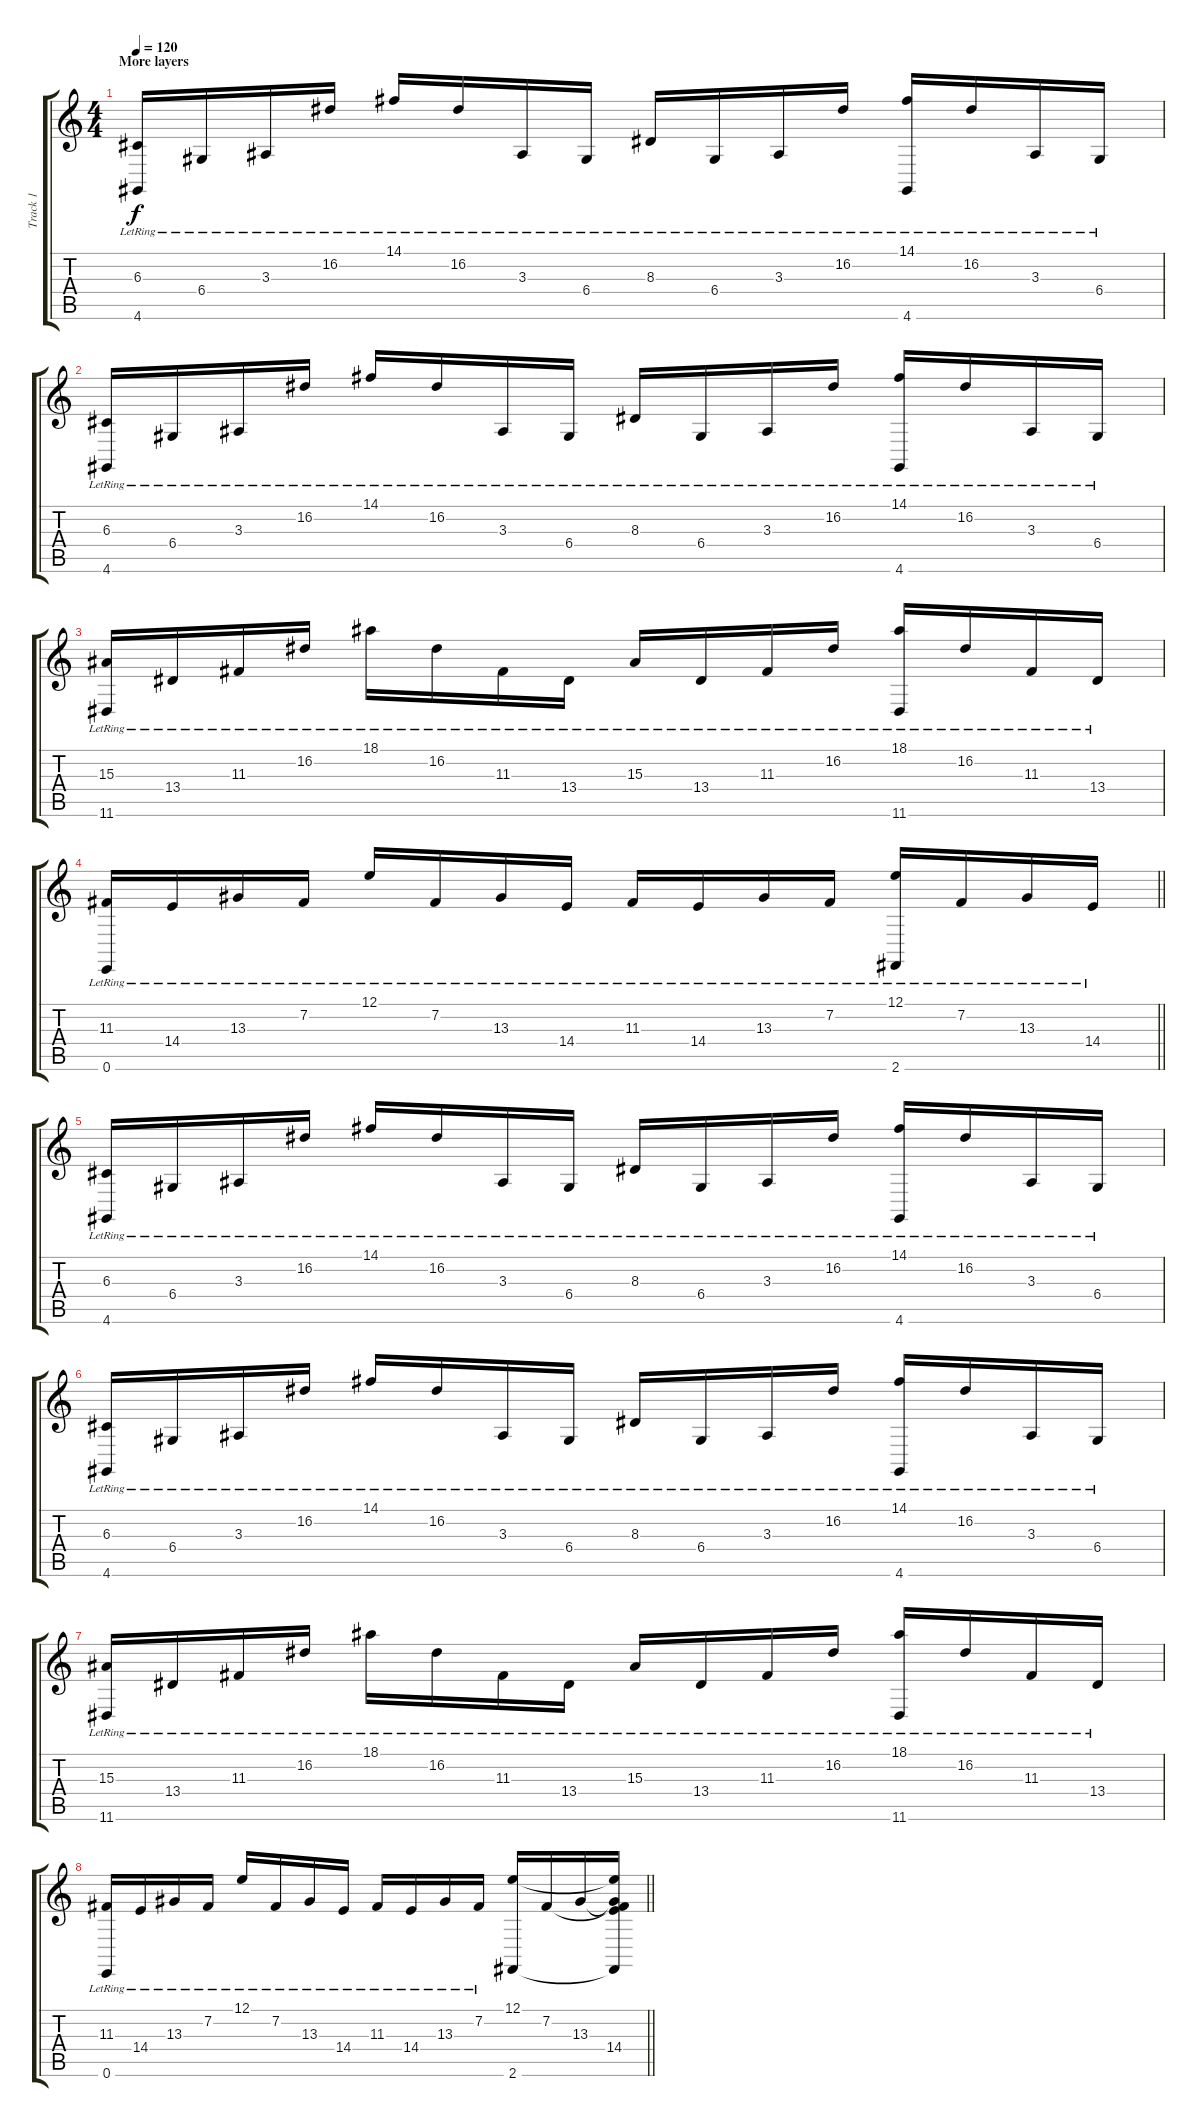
\track ("Track 1" "Track 1") {instrument electricpiano1}
\staff {score tabs}
\tuning (E4 B3 G3 D3 A2 E2) {hide}
\ts (4 4)
\section ("" "More layers")
\tempo 120
\clef g2
\ks c
(6.3{lr} 4.6{lr}).16{dy f volume 10} 6.4{lr}.16 3.3{lr}.16 16.2{lr}.16 14.1{lr}.16 16.2{lr}.16 3.3{lr}.16 6.4{lr}.16 8.3{lr}.16 6.4{lr}.16 3.3{lr}.16 16.2{lr}.16 (14.1{lr} 4.6{lr}).16 16.2{lr}.16 3.3{lr}.16 6.4{lr}.16 |
(6.3{lr} 4.6{lr}).16 6.4{lr}.16 3.3{lr}.16 16.2{lr}.16 14.1{lr}.16 16.2{lr}.16 3.3{lr}.16 6.4{lr}.16 8.3{lr}.16 6.4{lr}.16 3.3{lr}.16 16.2{lr}.16 (14.1{lr} 4.6{lr}).16 16.2{lr}.16 3.3{lr}.16 6.4{lr}.16 |
(15.3{lr} 11.6{lr}).16 13.4{lr}.16 11.3{lr}.16 16.2{lr}.16 18.1{lr}.16 16.2{lr}.16 11.3{lr}.16 13.4{lr}.16 15.3{lr}.16 13.4{lr}.16 11.3{lr}.16 16.2{lr}.16 (18.1{lr} 11.6{lr}).16 16.2{lr}.16 11.3{lr}.16 13.4{lr}.16 |
\barLineRight lightlight
(11.3{lr} 0.6{lr}).16 14.4{lr}.16 13.3{lr}.16 7.2{lr}.16 12.1{lr}.16 7.2{lr}.16 13.3{lr}.16 14.4{lr}.16 11.3{lr}.16 14.4{lr}.16 13.3{lr}.16 7.2{lr}.16 (12.1{lr} 2.6{lr}).16 7.2{lr}.16 13.3{lr}.16 14.4{lr}.16 |
(6.3{lr} 4.6{lr}).16{volume 10} 6.4{lr}.16 3.3{lr}.16 16.2{lr}.16 14.1{lr}.16 16.2{lr}.16 3.3{lr}.16 6.4{lr}.16 8.3{lr}.16 6.4{lr}.16 3.3{lr}.16 16.2{lr}.16 (14.1{lr} 4.6{lr}).16 16.2{lr}.16 3.3{lr}.16 6.4{lr}.16 |
(6.3{lr} 4.6{lr}).16 6.4{lr}.16 3.3{lr}.16 16.2{lr}.16 14.1{lr}.16 16.2{lr}.16 3.3{lr}.16 6.4{lr}.16 8.3{lr}.16 6.4{lr}.16 3.3{lr}.16 16.2{lr}.16 (14.1{lr} 4.6{lr}).16 16.2{lr}.16 3.3{lr}.16 6.4{lr}.16 |
(15.3{lr} 11.6{lr}).16 13.4{lr}.16 11.3{lr}.16 16.2{lr}.16 18.1{lr}.16 16.2{lr}.16 11.3{lr}.16 13.4{lr}.16 15.3{lr}.16 13.4{lr}.16 11.3{lr}.16 16.2{lr}.16 (18.1{lr} 11.6{lr}).16 16.2{lr}.16 11.3{lr}.16 13.4{lr}.16 |
\barLineRight lightlight
(11.3{lr} 0.6{lr}).16 14.4{lr}.16 13.3{lr}.16 7.2{lr}.16 12.1{lr}.16 7.2{lr}.16 13.3{lr}.16 14.4{lr}.16 11.3{lr}.16 14.4{lr}.16 13.3{lr}.16 7.2{lr}.16 (12.1 2.6).16 7.2.16 13.3.16 (12.1{t} 7.2{t} 13.3{t} 14.4 2.6{t}).16{volume 16}
